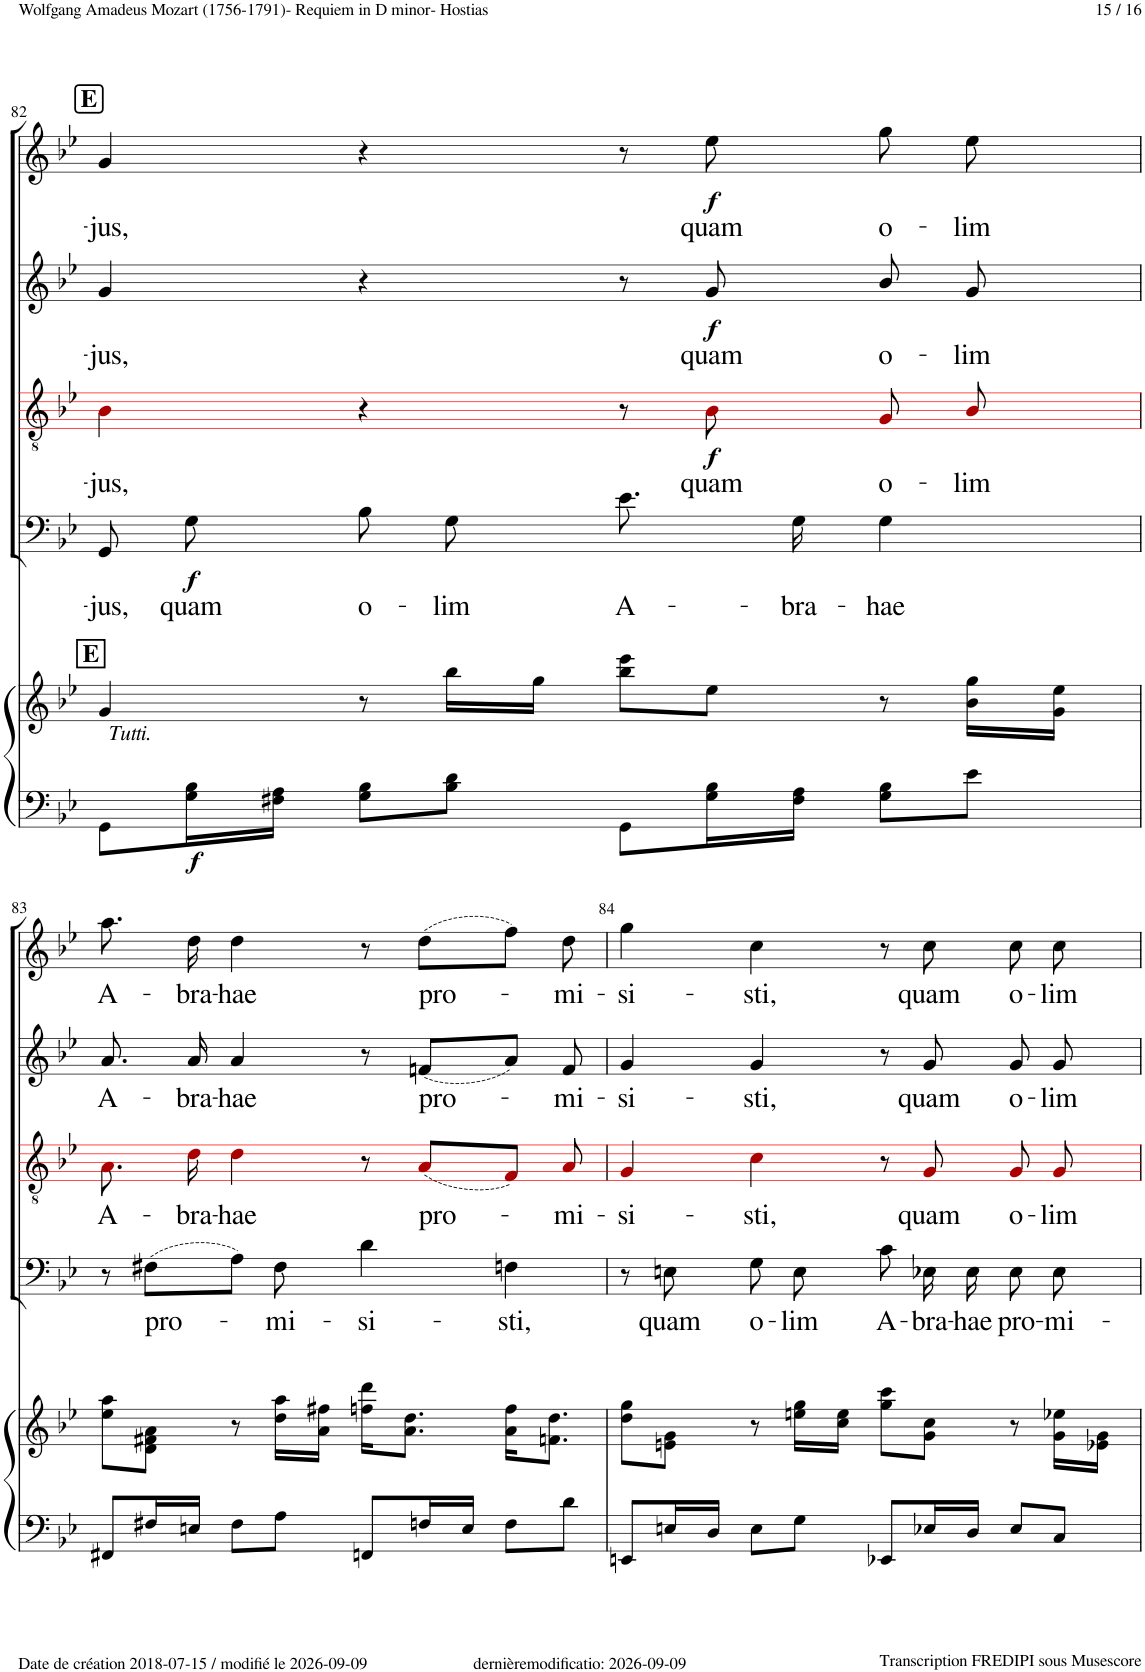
**kern	**kern	**dynam	**kern	**text	**dynam	**kern	**text	**dynam	**kern	**text	**dynam	**kern	**text	**dynam
*part5	*part5	*part5	*part4	*part4	*part4	*part3	*part3	*part3	*part2	*part2	*part2	*part1	*part1	*part1
*staff6	*staff5	*staff5/6	*staff4	*staff4	*staff4	*staff3	*staff3	*staff3	*staff2	*staff2	*staff2	*staff1	*staff1	*staff1
*I"Piano	*	*	*I"Bass	*	*	*I"Tenor	*	*	*I"Alto	*	*	*I"Soprano	*	*
*I'Pno	*	*	*	*	*	*	*	*	*	*	*	*	*	*
!!LO:PB:g=z
*clefF4	*clefG2	*	*clefF4	*	*	*clefGv2	*	*	*clefG2	*	*	*clefG2	*	*
*	*	*	*	*	*	*ITrd8c14	*	*	*	*	*	*	*	*
*k[b-e-]	*k[b-e-]	*	*k[b-e-]	*	*	*k[b-e-]	*	*	*k[b-e-]	*	*	*k[b-e-]	*	*
*M4/4	*M4/4	*	*M4/4	*	*	*M4/4	*	*	*M4/4	*	*	*M4/4	*	*
*met(c)	*met(c)	*	*met(c)	*	*	*met(c)	*	*	*met(c)	*	*	*met(c)	*	*
!!LO:REH:place=s1:a:B:cj:fs=14:t=E
=82	=82	=82	=82	=82	=82	=82	=82	=82	=82	=82	=82	=82	=82	=82
!	!LO:TX:a:B:t=E	!	!	!	!	!	!	!	!	!	!	!	!	!
!	!LO:TX:b:i:t=Tutti.	!	!	!	!	!	!	!	!	!	!	!	!	!
!	!	!	!	!LO:LY:b	!	!	!LO:LY:b	!	!	!LO:LY:b	!	!	!LO:LY:b	!
8GG\L	4g/	.	8GG'~!/	-jus,	.	4B-!i\	-jus,	.	4g!/	-jus,	.	4g!/	-jus,	.
!	!	!LO:DY:b=2	!	!LO:LY:b	!LO:DY:b	!	!	!	!	!	!	!	!	!
16G\ 16B-\L	.	f	8G!\	quam	f	.	.	.	.	.	.	.	.	.
16F#X\ 16A\JJ	.	.	.	.	.	.	.	.	.	.	.	.	.	.
!	!	!	!	!LO:LY:b	!	!	!	!	!	!	!	!	!	!
8G\ 8B-\L	8r	.	8B-!\	o-	.	4r	.	.	4r	.	.	4r	.	.
!	!	!	!	!LO:LY:b	!	!	!	!	!	!	!	!	!	!
8B-\ 8d\J	16bb-\LL	.	8G!\	-lim	.	.	.	.	.	.	.	.	.	.
.	16gg\JJ	.	.	.	.	.	.	.	.	.	.	.	.	.
!	!	!	!	!LO:LY:b	!	!	!	!	!	!	!	!	!	!
8GG\L	8bb-\ 8eee-\L	.	8.e-!\	A-	.	8r	.	.	8r	.	.	8r	.	.
!	!	!	!	!	!	!	!LO:LY:b	!LO:DY:b	!	!LO:LY:b	!LO:DY:b	!	!LO:LY:b	!LO:DY:b
16G\ 16B-\L	8ee-\J	.	.	.	.	8B-!i\	quam	f	8g!/	quam	f	8ee-!\	quam	f
!	!	!	!	!LO:LY:b	!	!	!	!	!	!	!	!	!	!
16F#\ 16A\JJ	.	.	16G!\	-bra-	.	.	.	.	.	.	.	.	.	.
!	!	!	!	!LO:LY:b	!	!	!LO:LY:b	!	!	!LO:LY:b	!	!	!LO:LY:b	!
8G\ 8B-\L	8r	.	4G!\	-hae	.	8G!i/	o-	.	8b-!/	o-	.	8gg!\	o-	.
!	!	!	!	!	!	!	!LO:LY:b	!	!	!LO:LY:b	!	!	!LO:LY:b	!
8e-\J	16b-\ 16gg\LL	.	.	.	.	8B-!i/	-lim	.	8g!/	-lim	.	8ee-!\	-lim	.
.	16g\ 16ee-\JJ	.	.	.	.	.	.	.	.	.	.	.	.	.
!!LO:LB:g=z
=83	=83	=83	=83	=83	=83	=83	=83	=83	=83	=83	=83	=83	=83	=83
!	!	!	!	!	!	!	!LO:LY:b	!	!	!LO:LY:b	!	!	!LO:LY:b	!
8FF#X/L	8ee-\ 8aa\L	.	8r	.	.	8.A!i\	A-	.	8.a!/	A-	.	8.aa!\	A-	.
!	!	!	!	!LO:LY:b	!	!	!	!	!	!	!	!	!	!
16F#X/L	8d\ 8f#X\ 8a\J	.	(8F#X!\L	pro-	.	.	.	.	.	.	.	.	.	.
!	!	!	!	!	!	!	!LO:LY:b	!	!	!LO:LY:b	!	!	!LO:LY:b	!
16En/JJ	.	.	.	.	.	16d!i\	-bra-	.	16a!/	-bra-	.	16dd!\	-bra-	.
!	!	!	!	!	!	!	!LO:LY:b	!	!	!LO:LY:b	!	!	!LO:LY:b	!
8F#\L	8r	.	8A!\J)	.	.	4d!i\	-hae	.	4a!/	-hae	.	4dd!\	-hae	.
!	!	!	!	!LO:LY:b	!	!	!	!	!	!	!	!	!	!
8A\J	16dd\ 16aa\LL	.	8F#!\	-mi-	.	.	.	.	.	.	.	.	.	.
.	16a\ 16ff#X\JJ	.	.	.	.	.	.	.	.	.	.	.	.	.
!	!	!	!	!LO:LY:b	!	!	!	!	!	!	!	!	!	!
8FFn/L	16ffn\ 16ddd\KL	.	4d!\	-si-	.	8r	.	.	8r	.	.	8r	.	.
.	8.a\ 8.dd\J	.	.	.	.	.	.	.	.	.	.	.	.	.
!	!	!	!	!	!	!	!LO:LY:b	!	!	!LO:LY:b	!	!	!LO:LY:b	!
16Fn/L	.	.	.	.	.	(8A!i/L	pro-	.	(8fn!/L	pro-	.	(8dd!\L	pro-	.
16E/JJ	.	.	.	.	.	.	.	.	.	.	.	.	.	.
!	!	!	!	!LO:LY:b	!	!	!	!	!	!	!	!	!	!
8F\L	16a\ 16ff\KL	.	4Fn!\	-sti,	.	8F!i/J)	.	.	8a!/J)	.	.	8ff!\J)	.	.
.	8.fn\ 8.dd\J	.	.	.	.	.	.	.	.	.	.	.	.	.
!	!	!	!	!	!	!	!LO:LY:b	!	!	!LO:LY:b	!	!	!LO:LY:b	!
8d\J	.	.	.	.	.	8A!i/	-mi-	.	8f!/	-mi-	.	8dd!\	-mi-	.
=84	=84	=84	=84	=84	=84	=84	=84	=84	=84	=84	=84	=84	=84	=84
!	!	!	!	!	!	!	!LO:LY:b	!	!	!LO:LY:b	!	!	!LO:LY:b	!
8EEn/L	8dd\ 8gg\L	.	8r	.	.	4G!i/	-si-	.	4g!/	-si-	.	4gg!\	-si-	.
!	!	!	!	!LO:LY:b	!	!	!	!	!	!	!	!	!	!
16En/L	8en\ 8g\J	.	8En!\	quam	.	.	.	.	.	.	.	.	.	.
16D/JJ	.	.	.	.	.	.	.	.	.	.	.	.	.	.
!	!	!	!	!LO:LY:b	!	!	!LO:LY:b	!	!	!LO:LY:b	!	!	!LO:LY:b	!
8E\L	8r	.	8G!\	o-	.	4c!i\	-sti,	.	4g!/	-sti,	.	4cc!\	-sti,	.
!	!	!	!	!LO:LY:b	!	!	!	!	!	!	!	!	!	!
8G\J	16een\ 16gg\LL	.	8E!\	-lim	.	.	.	.	.	.	.	.	.	.
.	16cc\ 16ee\JJ	.	.	.	.	.	.	.	.	.	.	.	.	.
!	!	!	!	!LO:LY:b	!	!	!	!	!	!	!	!	!	!
8EE-X/L	8gg\ 8ccc\L	.	8c!\	A-	.	8r	.	.	8r	.	.	8r	.	.
!	!	!	!	!LO:LY:b	!	!	!LO:LY:b	!	!	!LO:LY:b	!	!	!LO:LY:b	!
16E-X/L	8g\ 8cc\J	.	16E-X!\	-bra-	.	8G!i/	quam	.	8g!/	quam	.	8cc!\	quam	.
!	!	!	!	!LO:LY:b	!	!	!	!	!	!	!	!	!	!
16D/JJ	.	.	16E-!\	-hae	.	.	.	.	.	.	.	.	.	.
!	!	!	!	!LO:LY:b	!	!	!LO:LY:b	!	!	!LO:LY:b	!	!	!LO:LY:b	!
8E-/L	8r	.	8E-!\	pro-	.	8G!i/	o-	.	8g!/	o-	.	8cc!\	o-	.
!	!	!	!	!LO:LY:b	!	!	!LO:LY:b	!	!	!LO:LY:b	!	!	!LO:LY:b	!
8C/J	16g\ 16ee-X\LL	.	8E-!\	-mi-	.	8G!i/	-lim	.	8g!/	-lim	.	8cc!\	-lim	.
.	16e-X\ 16g\JJ	.	.	.	.	.	.	.	.	.	.	.	.	.
=	=	=	=	=	=	=	=	=	=	=	=	=	=	=
*-	*-	*-	*-	*-	*-	*-	*-	*-	*-	*-	*-	*-	*-	*-
